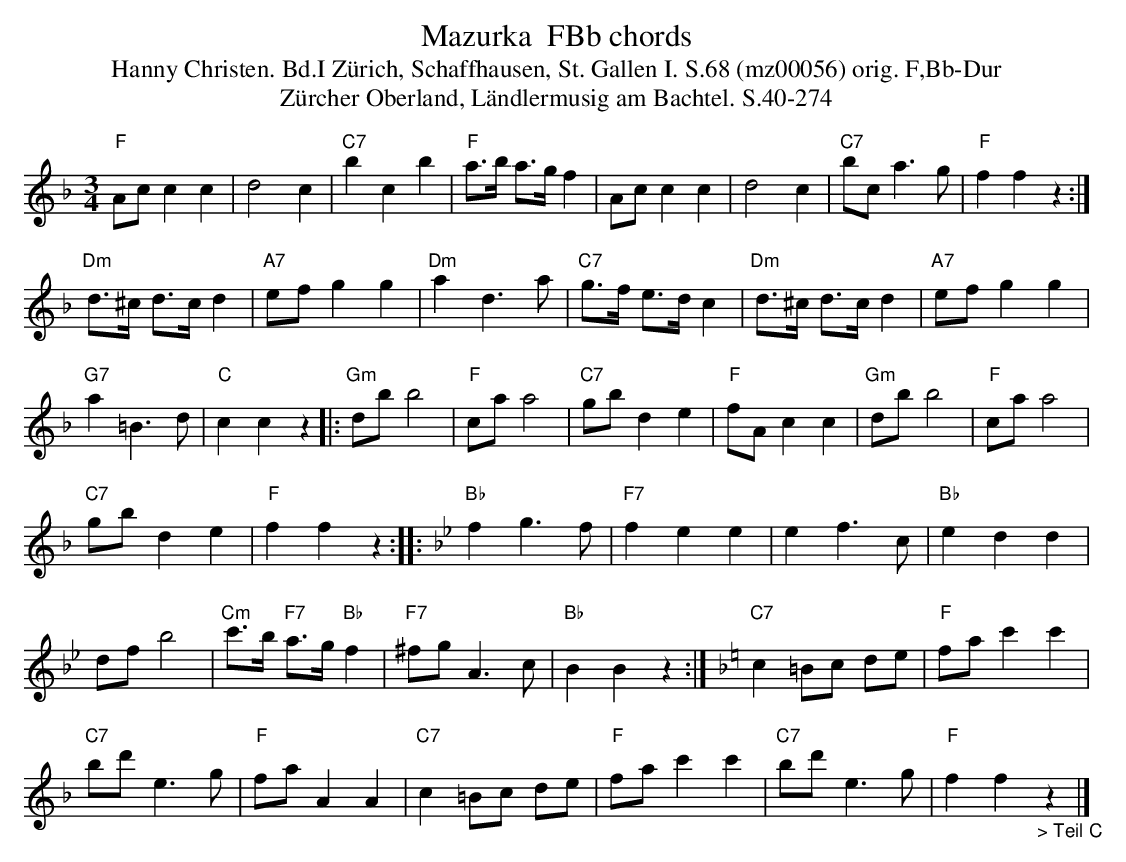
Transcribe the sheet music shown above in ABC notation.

X:1
T: Mazurka  FBb chords
T:Hanny Christen. Bd.I Zürich, Schaffhausen, St. Gallen I. S.68 (mz00056) orig. F,Bb-Dur
T: Z\"urcher Oberland, L\"andlermusig am Bachtel. S.40-274
M:3/4
L:1/8
K:F %%MIDI gchordon
"F"Acc2c2 | d4c2 | "C7"b2c2b2 | "F"a>b a>gf2 | Acc2c2 | d4c2 | "C7"bc a3g | "F"f2f2z2 :|
"Dm"d>^c d>cd2 | "A7"efg2g2 | "Dm"a2d3a | "C7"g>f e>dc2 | "Dm"d>^c d>cd2 | "A7"efg2g2 |
"G7"a2=B3d | "C"c2c2z2 |: "Gm"dbb4 | "F"caa4 | "C7"gbd2e2 | "F"fAc2c2 | "Gm"dbb4 | "F"caa4 |
 "C7"gbd2e2 | "F"f2f2z2 :: [K:Bb] "Bb"f2g3f | "F7"f2e2e2 | e2f3c | "Bb"e2d2d2 |
dfb4 | "Cm"c'>b "F7"a>g"Bb"f2 | "F7"^fgA3c | "Bb"B2B2z2 :| [K:F] "C7"c2=Bc de | "F"fac'2c'2 |
"C7"bd'e3g | "F"faA2A2 | "C7"c2=Bc de | "F"fac'2c'2 | "C7"bd'e3g | "F"f2f2"_> Teil C"z2 |]
